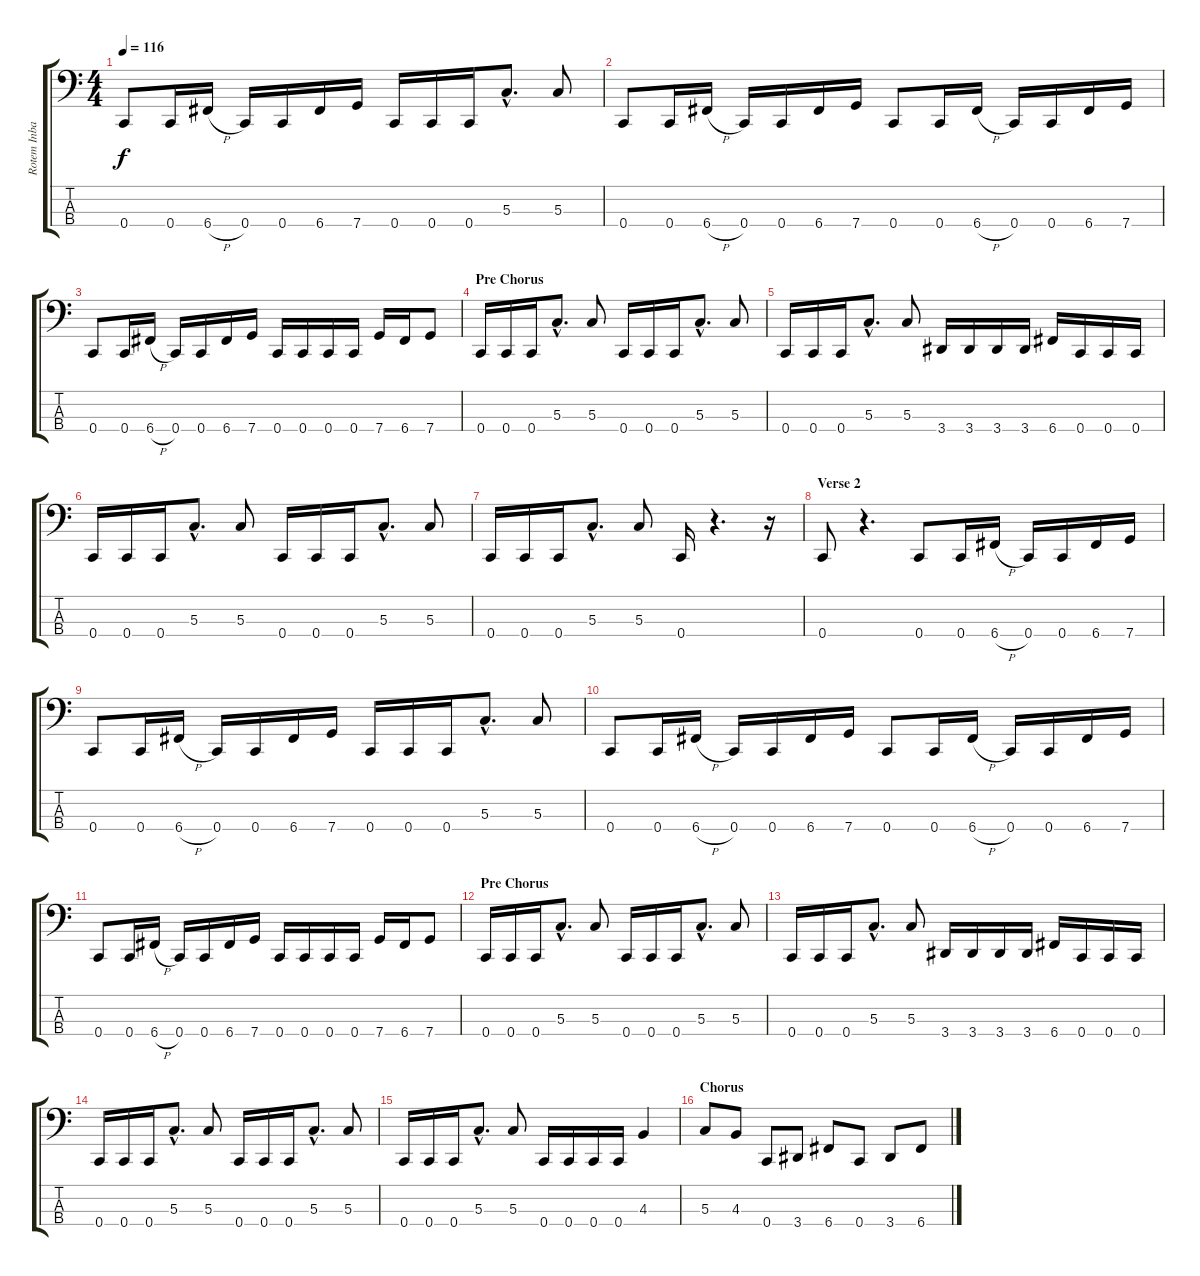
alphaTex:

\track ("Rotem Inbar" "Rotem Inba") {instrument electricbasspick}
\staff {score tabs}
\tuning (F2 C2 G1 C1) {hide}
\ts (4 4)
\tempo 116
\clef f4
\ks c
0.4.8{dy f} 0.4.16 6.4{h}.16 0.4.16 0.4.16 6.4.16 7.4.16 0.4.16 0.4.16 0.4.16 5.3{hac}.8{d} 5.3.8 |
0.4.8 0.4.16 6.4{h}.16 0.4.16 0.4.16 6.4.16 7.4.16 0.4.8 0.4.16 6.4{h}.16 0.4.16 0.4.16 6.4.16 7.4.16 |
0.4.8 0.4.16 6.4{h}.16 0.4.16 0.4.16 6.4.16 7.4.16 0.4.16 0.4.16 0.4.16 0.4.16 7.4.16 6.4.16 7.4.8 |
\section ("" "Pre Chorus")
0.4.16 0.4.16 0.4.16 5.3{hac}.8{d} 5.3.8 0.4.16 0.4.16 0.4.16 5.3{hac}.8{d} 5.3.8 |
0.4.16 0.4.16 0.4.16 5.3{hac}.8{d} 5.3.8 3.4.16 3.4.16 3.4.16 3.4.16 6.4.16 0.4.16 0.4.16 0.4.16 |
0.4.16 0.4.16 0.4.16 5.3{hac}.8{d} 5.3.8 0.4.16 0.4.16 0.4.16 5.3{hac}.8{d} 5.3.8 |
0.4.16 0.4.16 0.4.16 5.3{hac}.8{d} 5.3.8 0.4.16 r.4{d} r.16 |
\section ("" "Verse 2")
0.4.8 r.4{d} 0.4.8 0.4.16 6.4{h}.16 0.4.16 0.4.16 6.4.16 7.4.16 |
0.4.8 0.4.16 6.4{h}.16 0.4.16 0.4.16 6.4.16 7.4.16 0.4.16 0.4.16 0.4.16 5.3{hac}.8{d} 5.3.8 |
0.4.8 0.4.16 6.4{h}.16 0.4.16 0.4.16 6.4.16 7.4.16 0.4.8 0.4.16 6.4{h}.16 0.4.16 0.4.16 6.4.16 7.4.16 |
0.4.8 0.4.16 6.4{h}.16 0.4.16 0.4.16 6.4.16 7.4.16 0.4.16 0.4.16 0.4.16 0.4.16 7.4.16 6.4.16 7.4.8 |
\section ("" "Pre Chorus")
0.4.16 0.4.16 0.4.16 5.3{hac}.8{d} 5.3.8 0.4.16 0.4.16 0.4.16 5.3{hac}.8{d} 5.3.8 |
0.4.16 0.4.16 0.4.16 5.3{hac}.8{d} 5.3.8 3.4.16 3.4.16 3.4.16 3.4.16 6.4.16 0.4.16 0.4.16 0.4.16 |
0.4.16 0.4.16 0.4.16 5.3{hac}.8{d} 5.3.8 0.4.16 0.4.16 0.4.16 5.3{hac}.8{d} 5.3.8 |
0.4.16 0.4.16 0.4.16 5.3{hac}.8{d} 5.3.8 0.4.16 0.4.16 0.4.16 0.4.16 4.3.4 |
\section ("" "Chorus")
5.3.8 4.3.8 0.4.8 3.4.8 6.4.8 0.4.8 3.4.8 6.4.8
